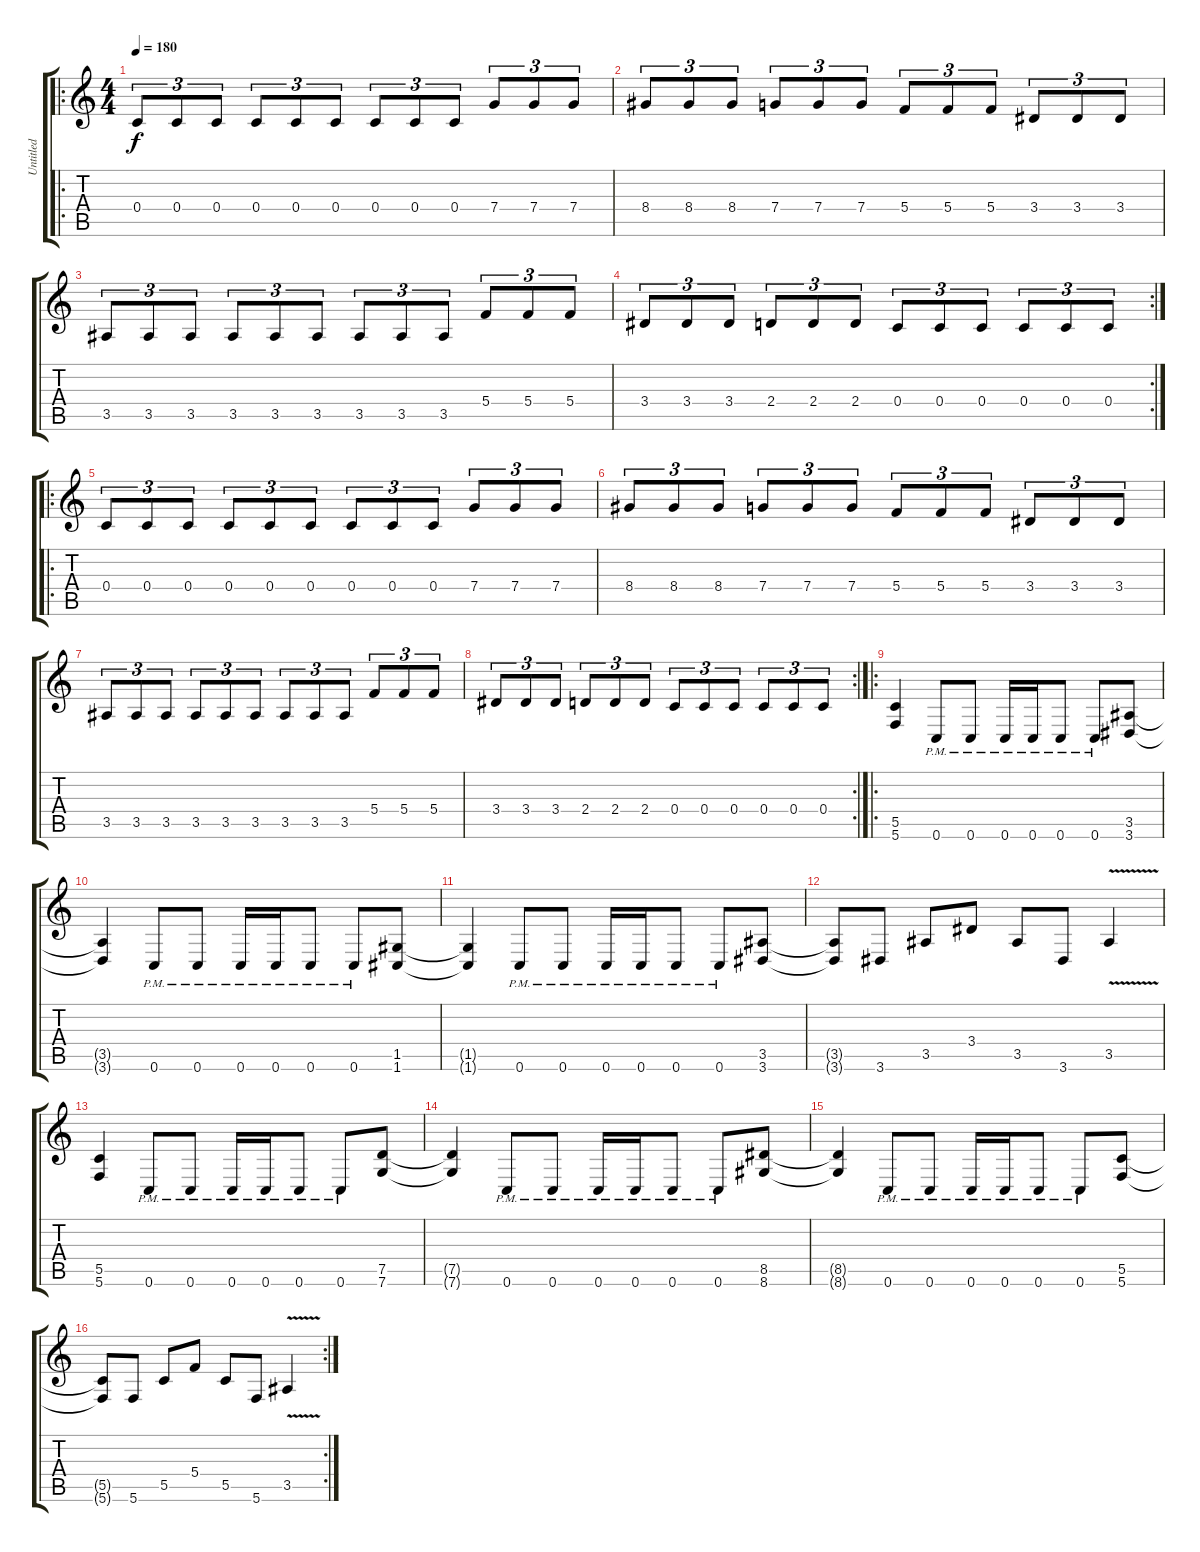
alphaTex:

\track ("Untitled" "Untitled") {instrument distortionguitar}
\staff {score tabs}
\tuning (D4 A3 F3 C3 G2 C2) {hide}
\ro
\ts (4 4)
\tempo 180
\clef g2
\ks c
0.4.8{tu (3 2) dy f} 0.4.8{tu (3 2)} 0.4.8{tu (3 2)} 0.4.8{tu (3 2)} 0.4.8{tu (3 2)} 0.4.8{tu (3 2)} 0.4.8{tu (3 2)} 0.4.8{tu (3 2)} 0.4.8{tu (3 2)} 7.4.8{tu (3 2)} 7.4.8{tu (3 2)} 7.4.8{tu (3 2)} |
8.4.8{tu (3 2)} 8.4.8{tu (3 2)} 8.4.8{tu (3 2)} 7.4.8{tu (3 2)} 7.4.8{tu (3 2)} 7.4.8{tu (3 2)} 5.4.8{tu (3 2)} 5.4.8{tu (3 2)} 5.4.8{tu (3 2)} 3.4.8{tu (3 2)} 3.4.8{tu (3 2)} 3.4.8{tu (3 2)} |
3.5.8{tu (3 2)} 3.5.8{tu (3 2)} 3.5.8{tu (3 2)} 3.5.8{tu (3 2)} 3.5.8{tu (3 2)} 3.5.8{tu (3 2)} 3.5.8{tu (3 2)} 3.5.8{tu (3 2)} 3.5.8{tu (3 2)} 5.4.8{tu (3 2)} 5.4.8{tu (3 2)} 5.4.8{tu (3 2)} |
\rc 2
3.4.8{tu (3 2)} 3.4.8{tu (3 2)} 3.4.8{tu (3 2)} 2.4.8{tu (3 2)} 2.4.8{tu (3 2)} 2.4.8{tu (3 2)} 0.4.8{tu (3 2)} 0.4.8{tu (3 2)} 0.4.8{tu (3 2)} 0.4.8{tu (3 2)} 0.4.8{tu (3 2)} 0.4.8{tu (3 2)} |
\ro
0.4.8{tu (3 2)} 0.4.8{tu (3 2)} 0.4.8{tu (3 2)} 0.4.8{tu (3 2)} 0.4.8{tu (3 2)} 0.4.8{tu (3 2)} 0.4.8{tu (3 2)} 0.4.8{tu (3 2)} 0.4.8{tu (3 2)} 7.4.8{tu (3 2)} 7.4.8{tu (3 2)} 7.4.8{tu (3 2)} |
8.4.8{tu (3 2)} 8.4.8{tu (3 2)} 8.4.8{tu (3 2)} 7.4.8{tu (3 2)} 7.4.8{tu (3 2)} 7.4.8{tu (3 2)} 5.4.8{tu (3 2)} 5.4.8{tu (3 2)} 5.4.8{tu (3 2)} 3.4.8{tu (3 2)} 3.4.8{tu (3 2)} 3.4.8{tu (3 2)} |
3.5.8{tu (3 2)} 3.5.8{tu (3 2)} 3.5.8{tu (3 2)} 3.5.8{tu (3 2)} 3.5.8{tu (3 2)} 3.5.8{tu (3 2)} 3.5.8{tu (3 2)} 3.5.8{tu (3 2)} 3.5.8{tu (3 2)} 5.4.8{tu (3 2)} 5.4.8{tu (3 2)} 5.4.8{tu (3 2)} |
\rc 2
3.4.8{tu (3 2)} 3.4.8{tu (3 2)} 3.4.8{tu (3 2)} 2.4.8{tu (3 2)} 2.4.8{tu (3 2)} 2.4.8{tu (3 2)} 0.4.8{tu (3 2)} 0.4.8{tu (3 2)} 0.4.8{tu (3 2)} 0.4.8{tu (3 2)} 0.4.8{tu (3 2)} 0.4.8{tu (3 2)} |
\ro
(5.5 5.6).4 0.6{pm}.8 0.6{pm}.8 0.6{pm}.16 0.6{pm}.16 0.6{pm}.8 0.6{pm}.8 (3.5 3.6).8 |
(3.5{t} 3.6{t}).4 0.6{pm}.8 0.6{pm}.8 0.6{pm}.16 0.6{pm}.16 0.6{pm}.8 0.6{pm}.8 (1.5 1.6).8 |
(1.5{t} 1.6{t}).4 0.6{pm}.8 0.6{pm}.8 0.6{pm}.16 0.6{pm}.16 0.6{pm}.8 0.6{pm}.8 (3.5 3.6).8 |
(3.5{t} 3.6{t}).8 3.6.8 3.5.8 3.4.8 3.5.8 3.6.8 3.5{v}.4 |
(5.5 5.6).4 0.6{pm}.8 0.6{pm}.8 0.6{pm}.16 0.6{pm}.16 0.6{pm}.8 0.6{pm}.8 (7.5 7.6).8 |
(7.5{t} 7.6{t}).4 0.6{pm}.8 0.6{pm}.8 0.6{pm}.16 0.6{pm}.16 0.6{pm}.8 0.6{pm}.8 (8.5 8.6).8 |
(8.5{t} 8.6{t}).4 0.6{pm}.8 0.6{pm}.8 0.6{pm}.16 0.6{pm}.16 0.6{pm}.8 0.6{pm}.8 (5.5 5.6).8 |
\rc 2
(5.5{t} 5.6{t}).8 5.6.8 5.5.8 5.4.8 5.5.8 5.6.8 3.5{v}.4
